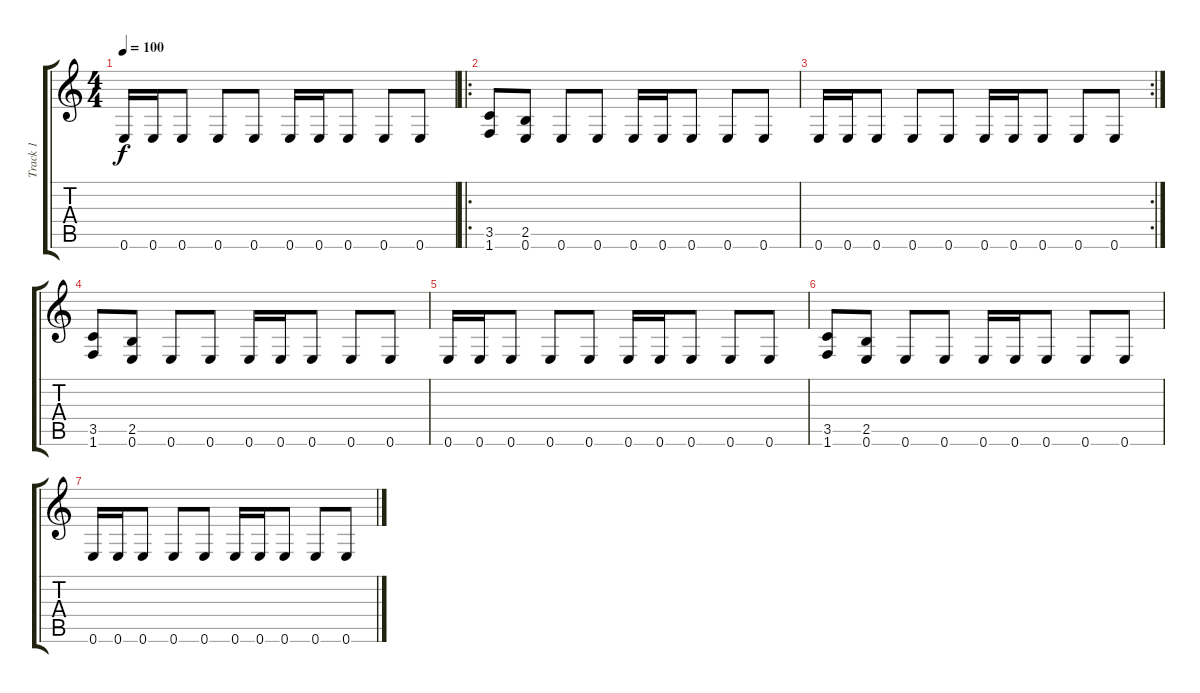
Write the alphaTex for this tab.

\track ("Track 1" "Track 1") {instrument distortionguitar}
\staff {score tabs}
\tuning (E4 B3 G3 D3 A2 E2) {hide}
\ts (4 4)
\tempo 100
\clef g2
\ks c
0.6.16{dy f} 0.6.16 0.6.8 0.6.8 0.6.8 0.6.16 0.6.16 0.6.8 0.6.8 0.6.8 |
\ro
(3.5 1.6).8 (2.5 0.6).8 0.6.8 0.6.8 0.6.16 0.6.16 0.6.8 0.6.8 0.6.8 |
\rc 2
0.6.16 0.6.16 0.6.8 0.6.8 0.6.8 0.6.16 0.6.16 0.6.8 0.6.8 0.6.8 |
(3.5 1.6).8 (2.5 0.6).8 0.6.8 0.6.8 0.6.16 0.6.16 0.6.8 0.6.8 0.6.8 |
0.6.16 0.6.16 0.6.8 0.6.8 0.6.8 0.6.16 0.6.16 0.6.8 0.6.8 0.6.8 |
(3.5 1.6).8 (2.5 0.6).8 0.6.8 0.6.8 0.6.16 0.6.16 0.6.8 0.6.8 0.6.8 |
0.6.16 0.6.16 0.6.8 0.6.8 0.6.8 0.6.16 0.6.16 0.6.8 0.6.8 0.6.8
